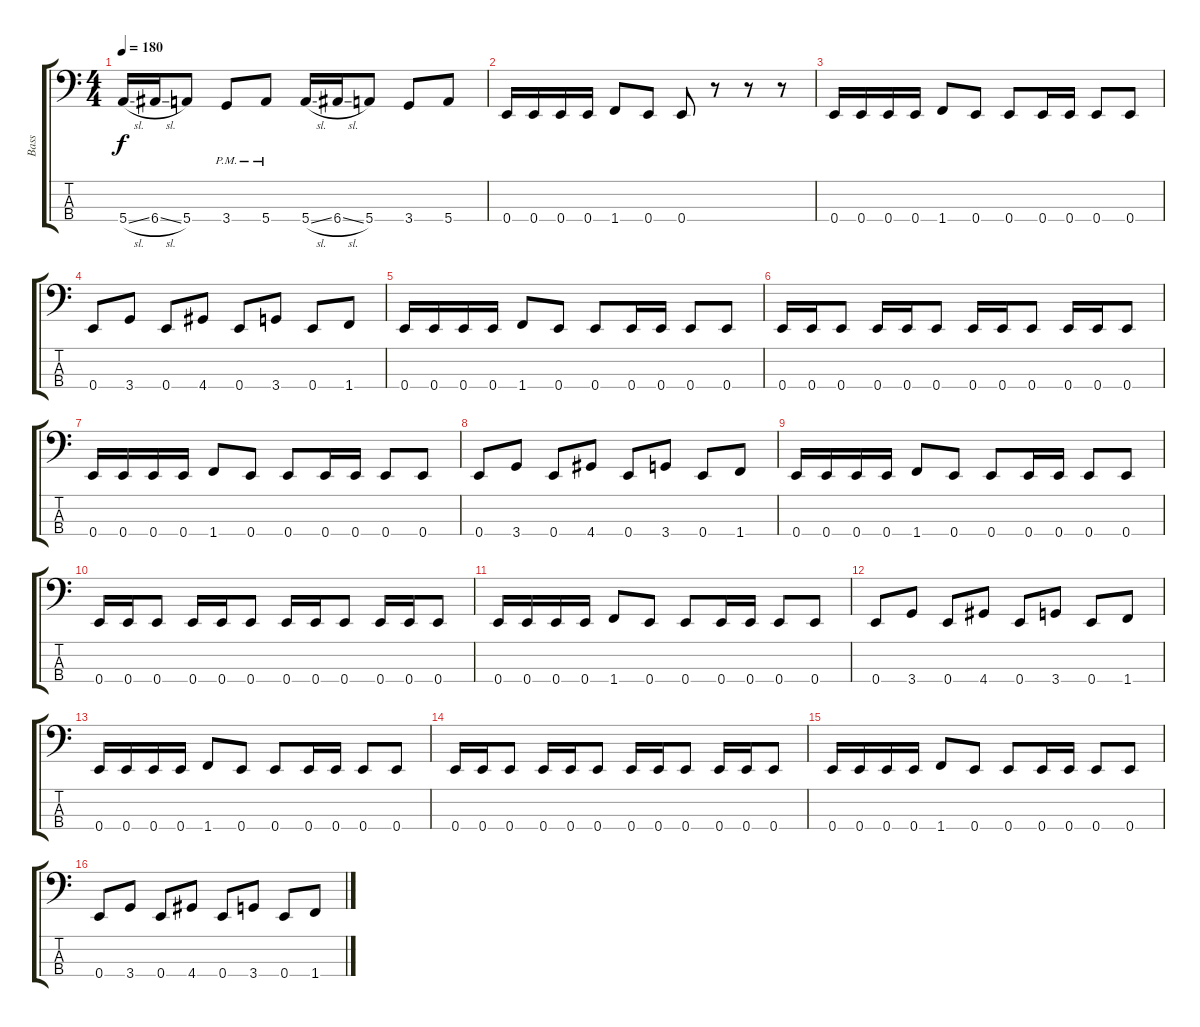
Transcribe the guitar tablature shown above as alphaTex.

\track ("Bass" "Bass") {instrument electricbassfinger}
\staff {score tabs}
\tuning (G2 D2 A1 E1) {hide}
\ts (4 4)
\tempo 180
\clef f4
\ks c
5.4{sl}.16{dy f} 6.4{sl}.16 5.4.8 3.4{pm}.8 5.4{pm}.8 5.4{sl}.16 6.4{sl}.16 5.4.8 3.4.8 5.4.8 |
0.4.16 0.4.16 0.4.16 0.4.16 1.4.8 0.4.8 0.4.8 r.8 r.8 r.8 |
0.4.16 0.4.16 0.4.16 0.4.16 1.4.8 0.4.8 0.4.8 0.4.16 0.4.16 0.4.8 0.4.8 |
0.4.8 3.4.8 0.4.8 4.4.8 0.4.8 3.4.8 0.4.8 1.4.8 |
0.4.16 0.4.16 0.4.16 0.4.16 1.4.8 0.4.8 0.4.8 0.4.16 0.4.16 0.4.8 0.4.8 |
0.4.16 0.4.16 0.4.8 0.4.16 0.4.16 0.4.8 0.4.16 0.4.16 0.4.8 0.4.16 0.4.16 0.4.8 |
0.4.16 0.4.16 0.4.16 0.4.16 1.4.8 0.4.8 0.4.8 0.4.16 0.4.16 0.4.8 0.4.8 |
0.4.8 3.4.8 0.4.8 4.4.8 0.4.8 3.4.8 0.4.8 1.4.8 |
0.4.16 0.4.16 0.4.16 0.4.16 1.4.8 0.4.8 0.4.8 0.4.16 0.4.16 0.4.8 0.4.8 |
0.4.16 0.4.16 0.4.8 0.4.16 0.4.16 0.4.8 0.4.16 0.4.16 0.4.8 0.4.16 0.4.16 0.4.8 |
0.4.16 0.4.16 0.4.16 0.4.16 1.4.8 0.4.8 0.4.8 0.4.16 0.4.16 0.4.8 0.4.8 |
0.4.8 3.4.8 0.4.8 4.4.8 0.4.8 3.4.8 0.4.8 1.4.8 |
0.4.16 0.4.16 0.4.16 0.4.16 1.4.8 0.4.8 0.4.8 0.4.16 0.4.16 0.4.8 0.4.8 |
0.4.16 0.4.16 0.4.8 0.4.16 0.4.16 0.4.8 0.4.16 0.4.16 0.4.8 0.4.16 0.4.16 0.4.8 |
0.4.16 0.4.16 0.4.16 0.4.16 1.4.8 0.4.8 0.4.8 0.4.16 0.4.16 0.4.8 0.4.8 |
0.4.8 3.4.8 0.4.8 4.4.8 0.4.8 3.4.8 0.4.8 1.4.8
